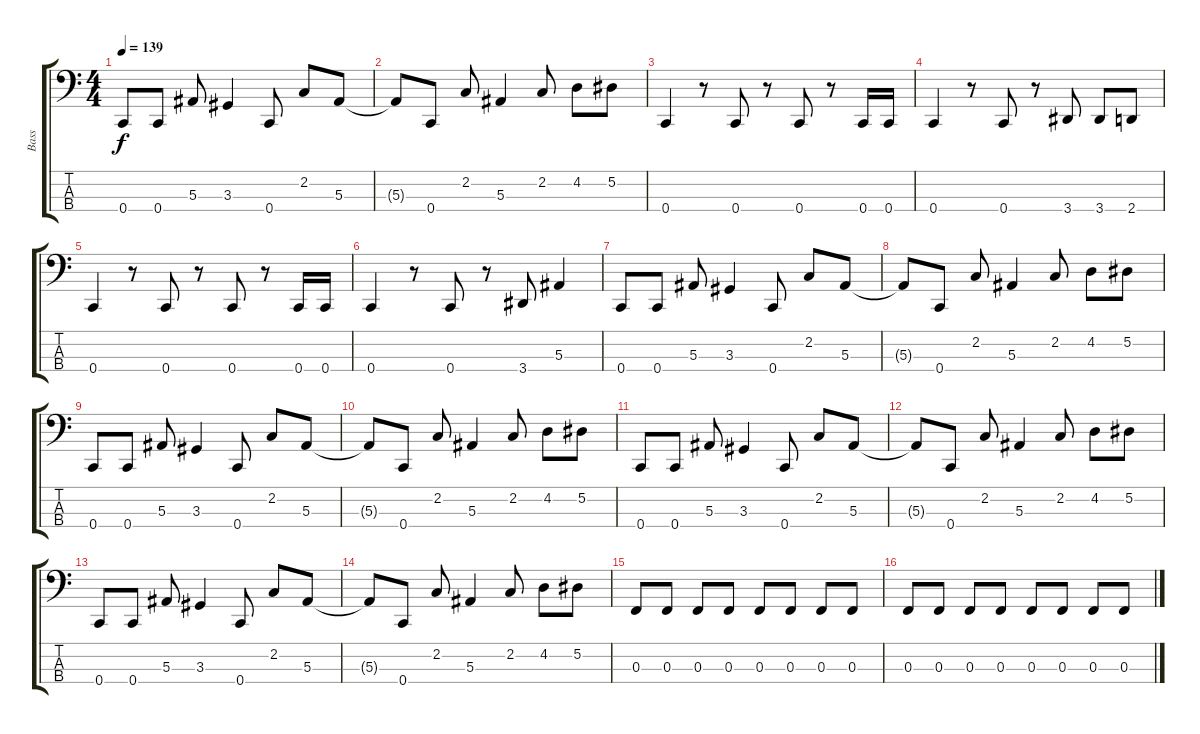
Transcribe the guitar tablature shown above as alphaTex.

\track ("Bass" "Bass") {instrument slapbass1}
\staff {score tabs}
\tuning (Eb2 Bb1 F1 C1) {hide}
\ts (4 4)
\tempo 139
\clef f4
\ks c
0.4.8{dy f} 0.4.8 5.3.8 3.3.4 0.4.8 2.2.8 5.3.8 |
5.3{t}.8 0.4.8 2.2.8 5.3.4 2.2.8 4.2.8 5.2.8 |
0.4.4 r.8 0.4.8 r.8 0.4.8 r.8 0.4.16 0.4.16 |
0.4.4 r.8 0.4.8 r.8 3.4.8 3.4.8 2.4.8 |
0.4.4 r.8 0.4.8 r.8 0.4.8 r.8 0.4.16 0.4.16 |
0.4.4 r.8 0.4.8 r.8 3.4.8 5.3.4 |
0.4.8 0.4.8 5.3.8 3.3.4 0.4.8 2.2.8 5.3.8 |
5.3{t}.8 0.4.8 2.2.8 5.3.4 2.2.8 4.2.8 5.2.8 |
0.4.8 0.4.8 5.3.8 3.3.4 0.4.8 2.2.8 5.3.8 |
5.3{t}.8 0.4.8 2.2.8 5.3.4 2.2.8 4.2.8 5.2.8 |
0.4.8 0.4.8 5.3.8 3.3.4 0.4.8 2.2.8 5.3.8 |
5.3{t}.8 0.4.8 2.2.8 5.3.4 2.2.8 4.2.8 5.2.8 |
0.4.8 0.4.8 5.3.8 3.3.4 0.4.8 2.2.8 5.3.8 |
5.3{t}.8 0.4.8 2.2.8 5.3.4 2.2.8 4.2.8 5.2.8 |
0.3.8 0.3.8 0.3.8 0.3.8 0.3.8 0.3.8 0.3.8 0.3.8 |
0.3.8 0.3.8 0.3.8 0.3.8 0.3.8 0.3.8 0.3.8 0.3.8
